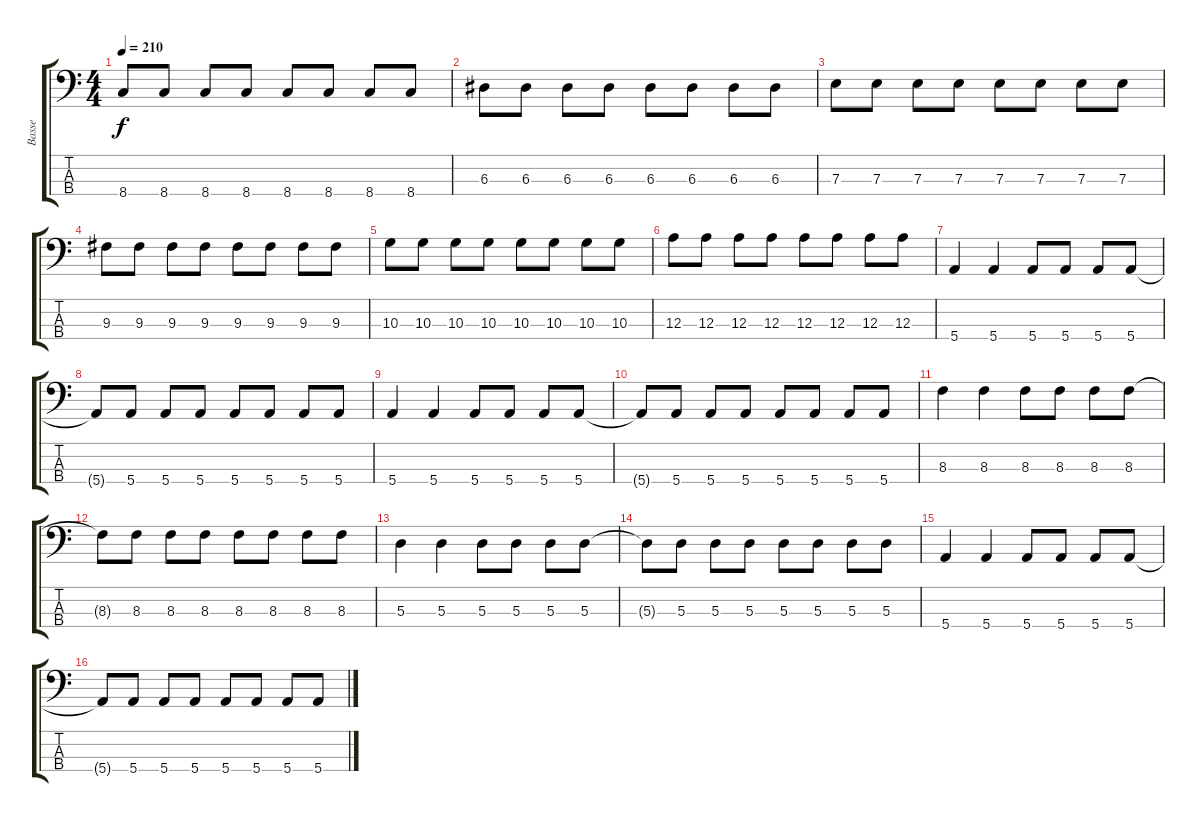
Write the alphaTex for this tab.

\track ("Basse" "Basse") {instrument electricbassfinger}
\staff {score tabs}
\tuning (G2 D2 A1 E1) {hide}
\ts (4 4)
\tempo 210
\clef f4
\ks c
8.4.8{dy f} 8.4.8 8.4.8 8.4.8 8.4.8 8.4.8 8.4.8 8.4.8 |
6.3.8 6.3.8 6.3.8 6.3.8 6.3.8 6.3.8 6.3.8 6.3.8 |
7.3.8 7.3.8 7.3.8 7.3.8 7.3.8 7.3.8 7.3.8 7.3.8 |
9.3.8 9.3.8 9.3.8 9.3.8 9.3.8 9.3.8 9.3.8 9.3.8 |
10.3.8 10.3.8 10.3.8 10.3.8 10.3.8 10.3.8 10.3.8 10.3.8 |
12.3.8 12.3.8 12.3.8 12.3.8 12.3.8 12.3.8 12.3.8 12.3.8 |
5.4.4 5.4.4 5.4.8 5.4.8 5.4.8 5.4.8 |
5.4{t}.8 5.4.8 5.4.8 5.4.8 5.4.8 5.4.8 5.4.8 5.4.8 |
5.4.4 5.4.4 5.4.8 5.4.8 5.4.8 5.4.8 |
5.4{t}.8 5.4.8 5.4.8 5.4.8 5.4.8 5.4.8 5.4.8 5.4.8 |
8.3.4 8.3.4 8.3.8 8.3.8 8.3.8 8.3.8 |
8.3{t}.8 8.3.8 8.3.8 8.3.8 8.3.8 8.3.8 8.3.8 8.3.8 |
5.3.4 5.3.4 5.3.8 5.3.8 5.3.8 5.3.8 |
5.3{t}.8 5.3.8 5.3.8 5.3.8 5.3.8 5.3.8 5.3.8 5.3.8 |
5.4.4 5.4.4 5.4.8 5.4.8 5.4.8 5.4.8 |
5.4{t}.8 5.4.8 5.4.8 5.4.8 5.4.8 5.4.8 5.4.8 5.4.8
